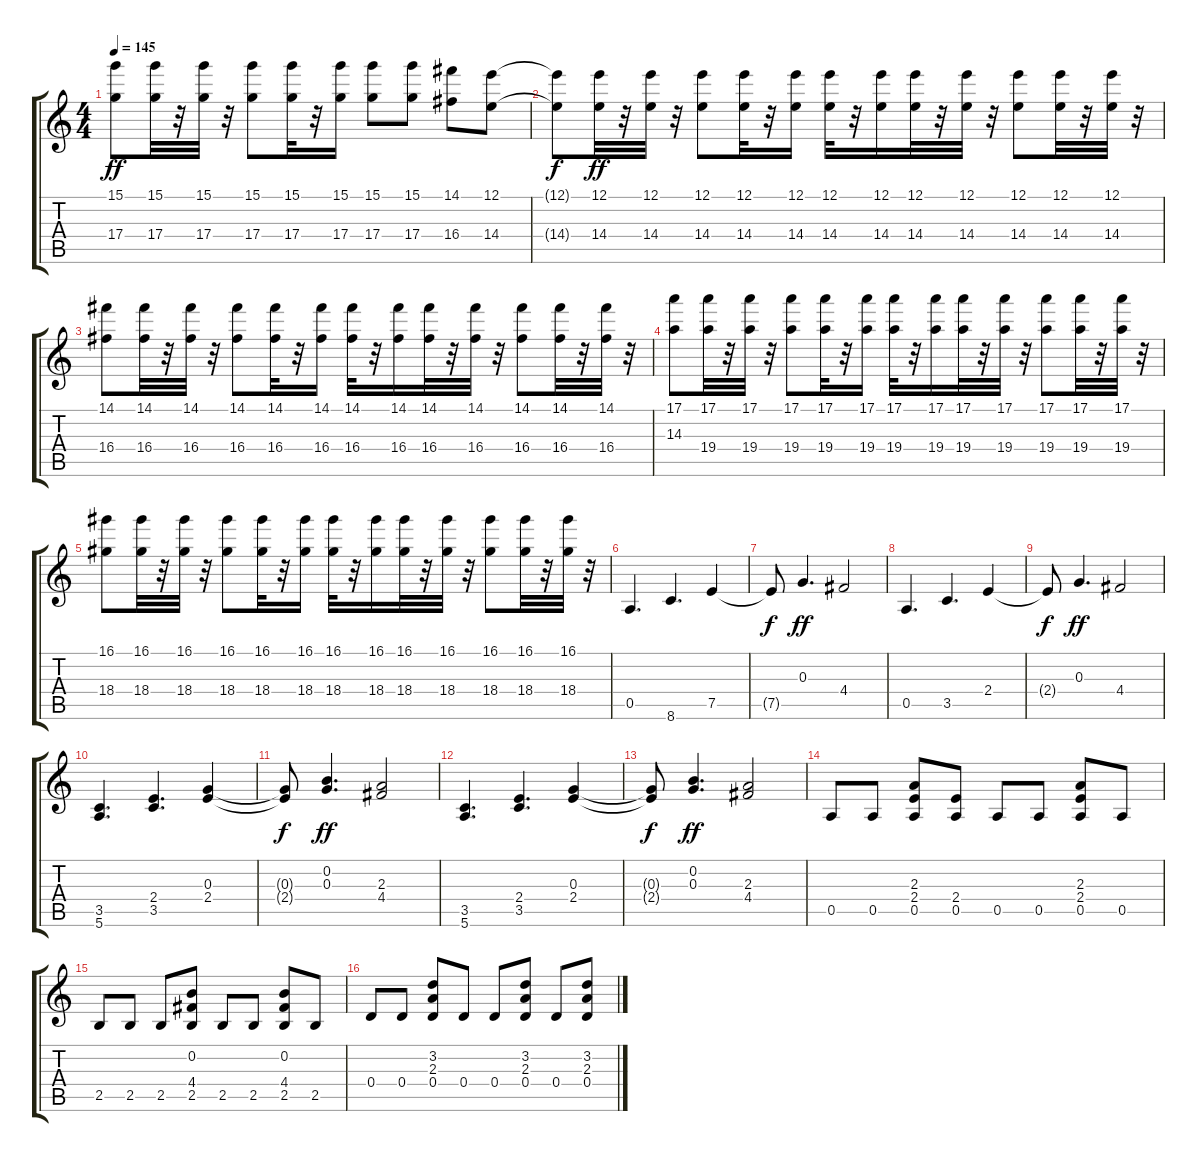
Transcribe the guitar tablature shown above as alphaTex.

\track "" {instrument distortionguitar}
\staff {score tabs}
\tuning (E4 B3 G3 D3 A2 E2) {hide}
\ts (4 4)
\tempo 145
\clef g2
\ks c
(15.1 17.4).8{dy ff} (15.1 17.4).32 r.32 (15.1 17.4).32 r.32 (15.1 17.4).8 (15.1 17.4).32 r.32 (15.1 17.4).16 (15.1 17.4).8 (15.1 17.4).8 (14.1 16.4).8 (12.1 14.4).8 |
(12.1{t} 14.4{t}).8{dy f} (12.1 14.4).32{dy ff} r.32 (12.1 14.4).32 r.32 (12.1 14.4).8 (12.1 14.4).32 r.32 (12.1 14.4).16 (12.1 14.4).32 r.32 (12.1 14.4).16 (12.1 14.4).32 r.32 (12.1 14.4).32 r.32 (12.1 14.4).8 (12.1 14.4).32 r.32 (12.1 14.4).32 r.32 |
(14.1 16.4).8 (14.1 16.4).32 r.32 (14.1 16.4).32 r.32 (14.1 16.4).8 (14.1 16.4).32 r.32 (14.1 16.4).16 (14.1 16.4).32 r.32 (14.1 16.4).16 (14.1 16.4).32 r.32 (14.1 16.4).32 r.32 (14.1 16.4).8 (14.1 16.4).32 r.32 (14.1 16.4).32 r.32 |
(17.1 14.3).8 (17.1 19.4).32 r.32 (17.1 19.4).32 r.32 (17.1 19.4).8 (17.1 19.4).32 r.32 (17.1 19.4).16 (17.1 19.4).32 r.32 (17.1 19.4).16 (17.1 19.4).32 r.32 (17.1 19.4).32 r.32 (17.1 19.4).8 (17.1 19.4).32 r.32 (17.1 19.4).32 r.32 |
(16.1 18.4).8 (16.1 18.4).32 r.32 (16.1 18.4).32 r.32 (16.1 18.4).8 (16.1 18.4).32 r.32 (16.1 18.4).16 (16.1 18.4).32 r.32 (16.1 18.4).16 (16.1 18.4).32 r.32 (16.1 18.4).32 r.32 (16.1 18.4).8 (16.1 18.4).32 r.32 (16.1 18.4).32 r.32 |
0.5.4{d} 8.6.4{d} 7.5.4 |
7.5{t}.8{dy f} 0.3.4{d dy ff} 4.4.2 |
0.5.4{d} 3.5.4{d} 2.4.4 |
2.4{t}.8{dy f} 0.3.4{d dy ff} 4.4.2 |
(3.5 5.6).4{d} (2.4 3.5).4{d} (0.3 2.4).4 |
(0.3{t} 2.4{t}).8{dy f} (0.2 0.3).4{d dy ff} (2.3 4.4).2 |
(3.5 5.6).4{d} (2.4 3.5).4{d} (0.3 2.4).4 |
(0.3{t} 2.4{t}).8{dy f} (0.2 0.3).4{d dy ff} (2.3 4.4).2 |
0.5.8 0.5.8 (2.3 2.4 0.5).8 (2.4 0.5).8 0.5.8 0.5.8 (2.3 2.4 0.5).8 0.5.8 |
2.5.8 2.5.8 2.5.8 (0.2 4.4 2.5).8 2.5.8 2.5.8 (0.2 4.4 2.5).8 2.5.8 |
0.4.8 0.4.8 (3.2 2.3 0.4).8 0.4.8 0.4.8 (3.2 2.3 0.4).8 0.4.8 (3.2 2.3 0.4).8
